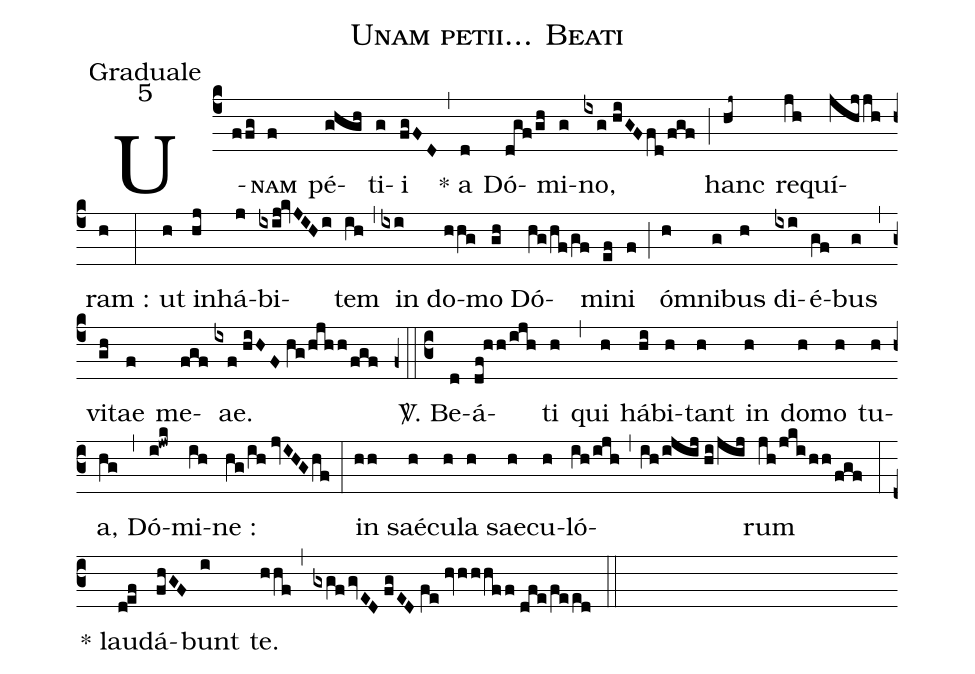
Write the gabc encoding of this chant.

name:Unam petii... Beati;
office-part:Graduale;
mode:5;
%%
(c4) U(ffg)<sc>nam</sc>(f) pé(ghgh)ti(g)i(fgFD) (,) * a(d) Dó(dgf/gh)mi(g)no,(ixg//hiGFfd/fgf) (;) hanc(hj~) re(jh)quí(jhjjh)ram :(h) (:) ut(h) in(hj)há(j)bi(ixij!kvJIHi)tem(ih) (,) in(ixi) do(hhg)mo(gh) Dó(hg/hf/gf)mi(ef)ni(f) (;) ó(h)mni(g)bus(h) di(ixi)é(gf)bus(g) (,) vi(gh)tae(f) me(fgf)ae.(ixf//hiHF//hg/hjhh/fgf) (z0::c3)
<sp>V/</sp>. Be(d)á(df!hh/ijh)ti(h) (,) qui(h) há(hi)bi(h)tant(h) in(h) do(h)mo(h) tu(h)a,(hg) (,) Dó(i!jwk)mi(ih)ne :(hg/ih//jvIHGhf) (:) in(hh) saé(h)cu(h)la(h) sae(h)cu(h)ló(ih/ijh)(,)(ih/ijij//hi/jij)rum(jh/jkihh/fgf) (:) * lau(def)dá(fhGF)bunt(i) te.(hhf,gxgfgvED//fgED//fe//hvhhhff//dfe/feed) (::)
